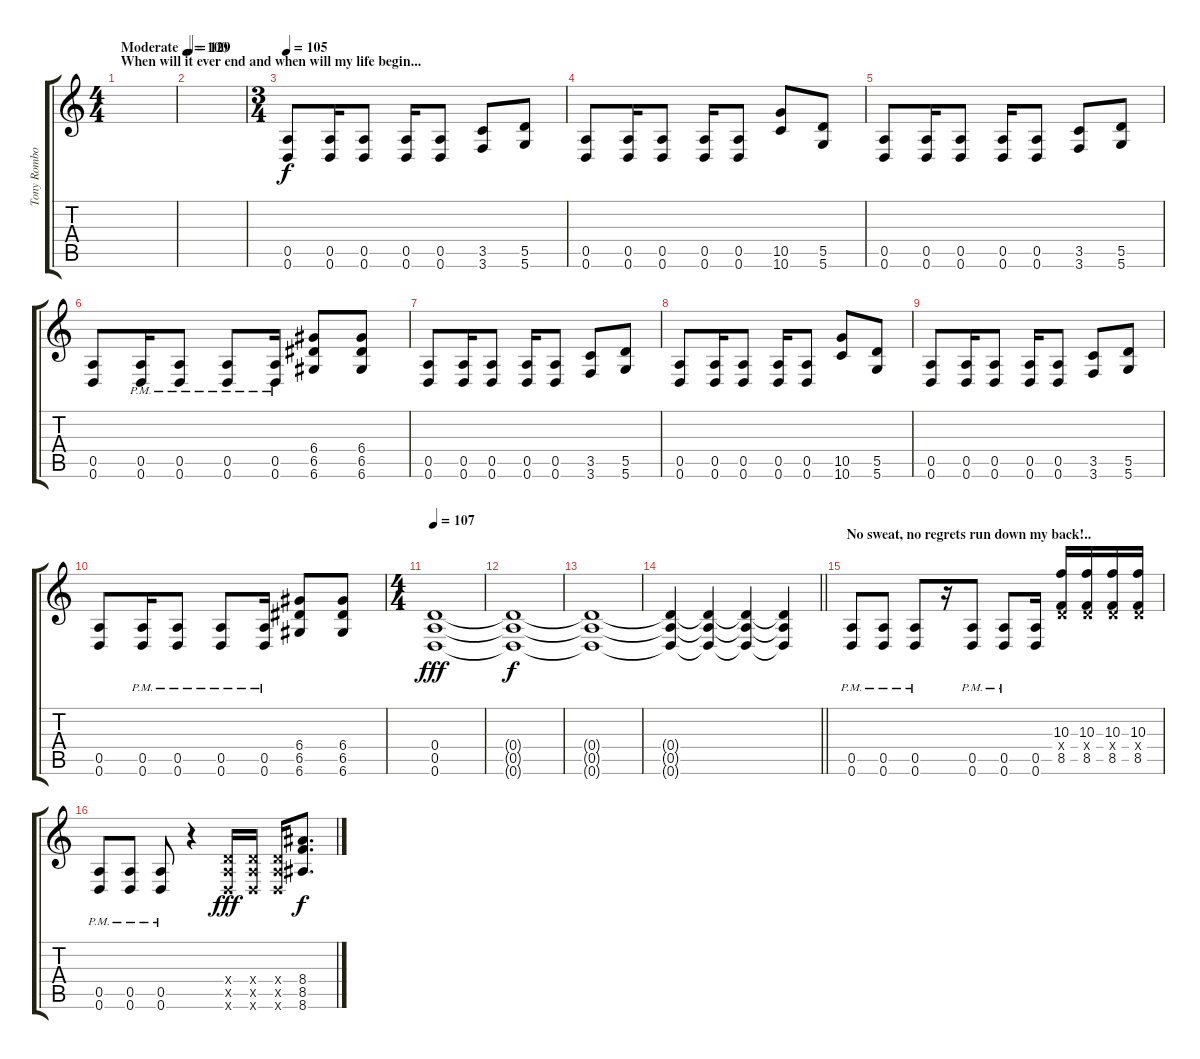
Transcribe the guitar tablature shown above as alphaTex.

\track ("Tony Rombola #2" "Tony Rombo") {instrument distortionguitar}
\staff {score tabs}
\tuning (E4 B3 G3 D3 A2 D2) {hide}
\ts (4 4)
\section ("" "When will it ever end and when will my life begin...")
\tempo (100 "Moderate")
\clef g2
\ks c
|
\tempo 129
|
\ts (3 4)
\tempo 105
(0.5 0.6).8 (0.5 0.6).16 (0.5 0.6).8 (0.5 0.6).16 (0.5 0.6).8 (3.5 3.6).8 (5.5 5.6).8 |
(0.5 0.6).8 (0.5 0.6).16 (0.5 0.6).8 (0.5 0.6).16 (0.5 0.6).8 (10.5 10.6).8 (5.5 5.6).8 |
(0.5 0.6).8 (0.5 0.6).16 (0.5 0.6).8 (0.5 0.6).16 (0.5 0.6).8 (3.5 3.6).8 (5.5 5.6).8 |
(0.5 0.6).8 (0.5{pm} 0.6{pm}).16 (0.5{pm} 0.6{pm}).8 (0.5{pm} 0.6{pm}).8 (0.5{pm} 0.6{pm}).16 (6.4 6.5 6.6).8 (6.4 6.5 6.6).8 |
(0.5 0.6).8 (0.5 0.6).16 (0.5 0.6).8 (0.5 0.6).16 (0.5 0.6).8 (3.5 3.6).8 (5.5 5.6).8 |
(0.5 0.6).8 (0.5 0.6).16 (0.5 0.6).8 (0.5 0.6).16 (0.5 0.6).8 (10.5 10.6).8 (5.5 5.6).8 |
(0.5 0.6).8 (0.5 0.6).16 (0.5 0.6).8 (0.5 0.6).16 (0.5 0.6).8 (3.5 3.6).8 (5.5 5.6).8 |
(0.5 0.6).8 (0.5{pm} 0.6{pm}).16 (0.5{pm} 0.6{pm}).8 (0.5{pm} 0.6{pm}).8 (0.5{pm} 0.6{pm}).16 (6.4 6.5 6.6).8 (6.4 6.5 6.6).8 |
\ts (4 4)
\tempo 107
(0.4 0.5 0.6).1{dy fff volume 8} |
(0.4{t} 0.5{t} 0.6{t}).1{dy f} |
(0.4{t} 0.5{t} 0.6{t}).1 |
\barLineRight lightlight
(0.4{t} 0.5{t} 0.6{t}).4{volume 9} (0.4{t} 0.5{t} 0.6{t}).4{volume 10} (0.4{t} 0.5{t} 0.6{t}).4{volume 11} (0.4{t} 0.5{t} 0.6{t}).4{volume 12} |
\section ("" "No sweat, no regrets run down my back!..")
(0.5{pm} 0.6{pm}).8 (0.5{pm} 0.6{pm}).8 (0.5{pm} 0.6{pm}).8 r.16 (0.5{pm} 0.6{pm}).8 (0.5{pm} 0.6{pm}).8 (0.5 0.6).16 (10.3 0.4{x} 8.5).16 (10.3 0.4{x} 8.5).16 (10.3 0.4{x} 8.5).16 (10.3 0.4{x} 8.5).16 |
(0.5{pm} 0.6{pm}).8 (0.5{pm} 0.6{pm}).8 (0.5{pm} 0.6{pm}).8 r.4 (0.4{x} 0.5{x} 0.6{x}).16{dy fff} (0.4{x} 0.5{x} 0.6{x}).16 (0.4{x} 0.5{x} 0.6{x}).16 (8.4 8.5 8.6).8{d dy f}
